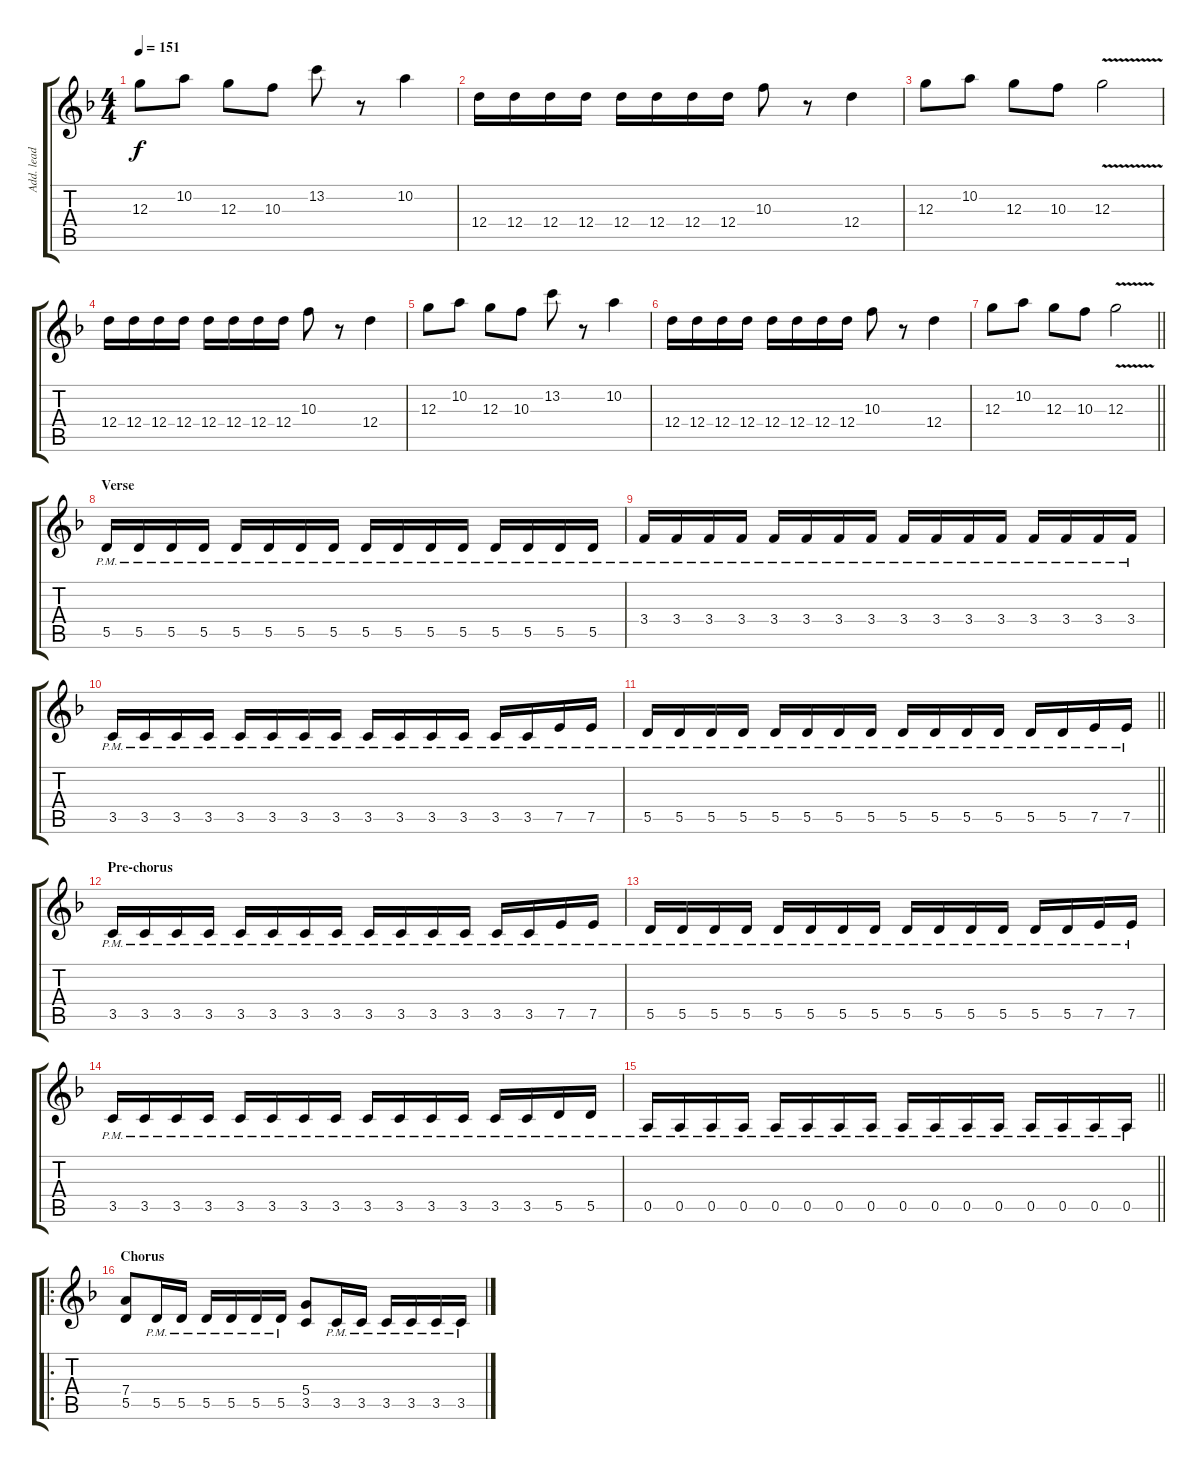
\track ("Add. lead" "Add. lead") {instrument distortionguitar}
\staff {score tabs}
\tuning (E4 B3 G3 D3 A2 E2) {hide}
\ts (4 4)
\tempo 151
\clef g2
\ks dminor
12.3.8{dy f} 10.2.8 12.3.8 10.3.8 13.2.8 r.8 10.2.4 |
12.4.16 12.4.16 12.4.16 12.4.16 12.4.16 12.4.16 12.4.16 12.4.16 10.3.8 r.8 12.4.4 |
12.3.8 10.2.8 12.3.8 10.3.8 12.3{v}.2 |
12.4.16 12.4.16 12.4.16 12.4.16 12.4.16 12.4.16 12.4.16 12.4.16 10.3.8 r.8 12.4.4 |
12.3.8 10.2.8 12.3.8 10.3.8 13.2.8 r.8 10.2.4 |
12.4.16 12.4.16 12.4.16 12.4.16 12.4.16 12.4.16 12.4.16 12.4.16 10.3.8 r.8 12.4.4 |
\barLineRight lightlight
12.3.8 10.2.8 12.3.8 10.3.8 12.3{v}.2 |
\section ("" "Verse")
5.5{pm}.16 5.5{pm}.16 5.5{pm}.16 5.5{pm}.16 5.5{pm}.16 5.5{pm}.16 5.5{pm}.16 5.5{pm}.16 5.5{pm}.16 5.5{pm}.16 5.5{pm}.16 5.5{pm}.16 5.5{pm}.16 5.5{pm}.16 5.5{pm}.16 5.5{pm}.16 |
3.4{pm}.16 3.4{pm}.16 3.4{pm}.16 3.4{pm}.16 3.4{pm}.16 3.4{pm}.16 3.4{pm}.16 3.4{pm}.16 3.4{pm}.16 3.4{pm}.16 3.4{pm}.16 3.4{pm}.16 3.4{pm}.16 3.4{pm}.16 3.4{pm}.16 3.4{pm}.16 |
3.5{pm}.16 3.5{pm}.16 3.5{pm}.16 3.5{pm}.16 3.5{pm}.16 3.5{pm}.16 3.5{pm}.16 3.5{pm}.16 3.5{pm}.16 3.5{pm}.16 3.5{pm}.16 3.5{pm}.16 3.5{pm}.16 3.5{pm}.16 7.5{pm}.16 7.5{pm}.16 |
\barLineRight lightlight
5.5{pm}.16 5.5{pm}.16 5.5{pm}.16 5.5{pm}.16 5.5{pm}.16 5.5{pm}.16 5.5{pm}.16 5.5{pm}.16 5.5{pm}.16 5.5{pm}.16 5.5{pm}.16 5.5{pm}.16 5.5{pm}.16 5.5{pm}.16 7.5{pm}.16 7.5{pm}.16 |
\section ("" "Pre-chorus")
3.5{pm}.16 3.5{pm}.16 3.5{pm}.16 3.5{pm}.16 3.5{pm}.16 3.5{pm}.16 3.5{pm}.16 3.5{pm}.16 3.5{pm}.16 3.5{pm}.16 3.5{pm}.16 3.5{pm}.16 3.5{pm}.16 3.5{pm}.16 7.5{pm}.16 7.5{pm}.16 |
5.5{pm}.16 5.5{pm}.16 5.5{pm}.16 5.5{pm}.16 5.5{pm}.16 5.5{pm}.16 5.5{pm}.16 5.5{pm}.16 5.5{pm}.16 5.5{pm}.16 5.5{pm}.16 5.5{pm}.16 5.5{pm}.16 5.5{pm}.16 7.5{pm}.16 7.5{pm}.16 |
3.5{pm}.16 3.5{pm}.16 3.5{pm}.16 3.5{pm}.16 3.5{pm}.16 3.5{pm}.16 3.5{pm}.16 3.5{pm}.16 3.5{pm}.16 3.5{pm}.16 3.5{pm}.16 3.5{pm}.16 3.5{pm}.16 3.5{pm}.16 5.5{pm}.16 5.5{pm}.16 |
\barLineRight lightlight
0.5{pm}.16 0.5{pm}.16 0.5{pm}.16 0.5{pm}.16 0.5{pm}.16 0.5{pm}.16 0.5{pm}.16 0.5{pm}.16 0.5{pm}.16 0.5{pm}.16 0.5{pm}.16 0.5{pm}.16 0.5{pm}.16 0.5{pm}.16 0.5{pm}.16 0.5{pm}.16 |
\ro
\section ("" "Chorus")
(7.4 5.5).8 5.5{pm}.16 5.5{pm}.16 5.5{pm}.16 5.5{pm}.16 5.5{pm}.16 5.5{pm}.16 (5.4 3.5).8 3.5{pm}.16 3.5{pm}.16 3.5{pm}.16 3.5{pm}.16 3.5{pm}.16 3.5{pm}.16
